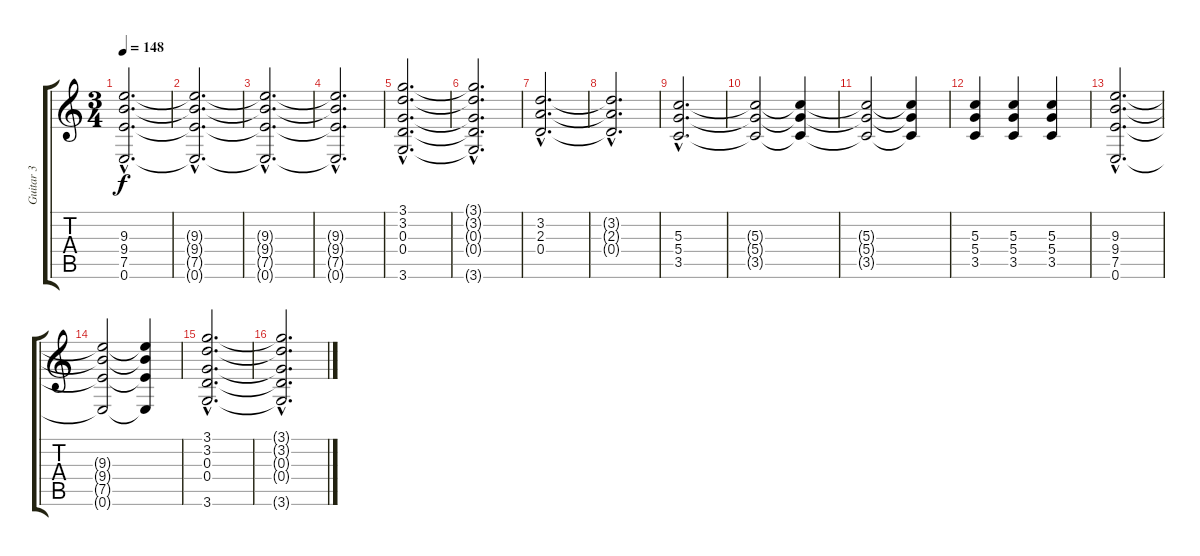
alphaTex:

\track ("Guitar 3" "Guitar 3") {instrument electricguitarjazz}
\staff {score tabs}
\tuning (E4 B3 G3 D3 A2 E2) {hide}
\ts (3 4)
\tempo 148
\clef g2
\ks c
(9.3{hac} 9.4{hac} 7.5{hac} 0.6{hac}).2{d dy f} |
(9.3{hac t} 9.4{hac t} 7.5{hac t} 0.6{hac t}).2{d} |
(9.3{hac t} 9.4{hac t} 7.5{hac t} 0.6{hac t}).2{d} |
(9.3{hac t} 9.4{hac t} 7.5{hac t} 0.6{hac t}).2{d} |
(3.1{hac} 3.2{hac} 0.3{hac} 0.4{hac} 3.6{hac}).2{d} |
(3.1{hac t} 3.2{hac t} 0.3{hac t} 0.4{hac t} 3.6{hac t}).2{d} |
(3.2{hac} 2.3{hac} 0.4{hac}).2{d} |
(3.2{hac t} 2.3{hac t} 0.4{hac t}).2{d} |
(5.3{hac} 5.4{hac} 3.5{hac}).2{d} |
(5.3{t} 5.4{t} 3.5{t}).2 (5.3{t} 5.4{t} 3.5{t}).4 |
(5.3{t} 5.4{t} 3.5{t}).2 (5.3{t} 5.4{t} 3.5{t}).4 |
(5.3 5.4 3.5).4 (5.3 5.4 3.5).4 (5.3 5.4 3.5).4 |
(9.3{hac} 9.4{hac} 7.5{hac} 0.6{hac}).2{d} |
(9.3{t} 9.4{t} 7.5{t} 0.6{t}).2 (9.3{t} 9.4{t} 7.5{t} 0.6{t}).4 |
(3.1{hac} 3.2{hac} 0.3{hac} 0.4{hac} 3.6{hac}).2{d} |
(3.1{hac t} 3.2{hac t} 0.3{hac t} 0.4{hac t} 3.6{hac t}).2{d}
